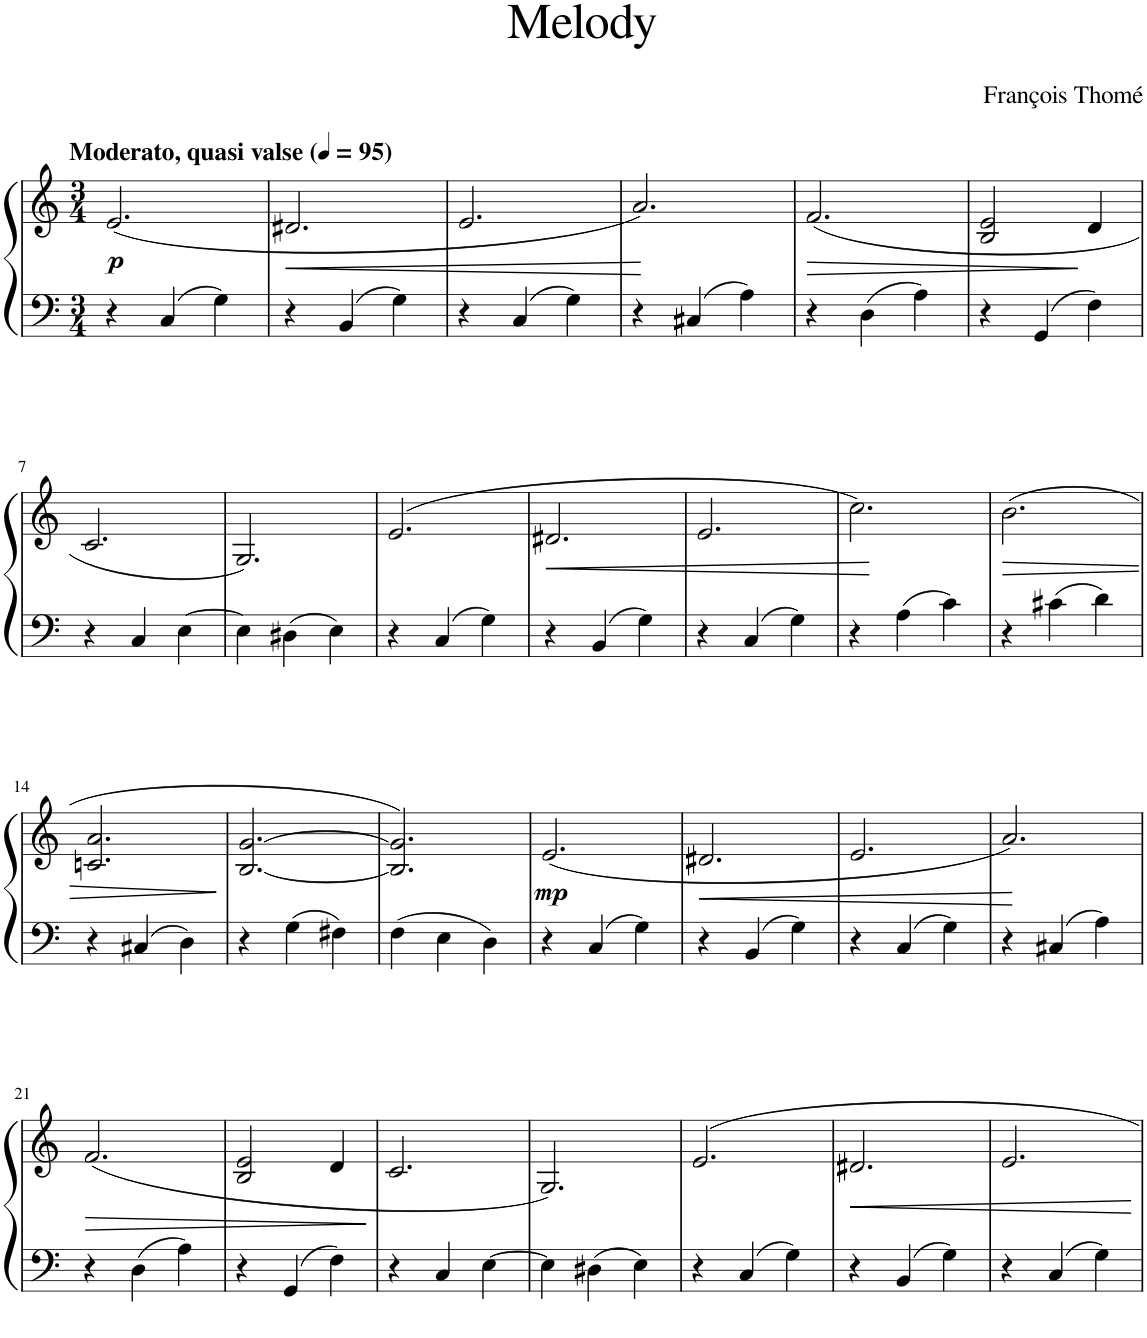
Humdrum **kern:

**kern	**kern	**dynam
*part1	*part1	*part1
*staff2	*staff1	*staff1/2
*I"Piano	*	*
*I'Pno.	*	*
*clefF4	*clefG2	*
*k[]	*k[]	*
*M3/4	*M3/4	*
*MM95	*MM95	*
=1	=1	=1
!	!LO:TX:a:B:t=Moderato, quasi valse	!
!	!	!LO:DY:b
4r	(2.e/	p
4C/	.	.
4G\	.	.
=2	=2	=2
!	!	!LO:HP:b
4r	2.d#X/	<
4BB/	.	.
4G\	.	.
=3	=3	=3
4r	2.e/	.
4C/	.	.
4G\	.	.
=4	=4	=4
4r	2.a/)	.
4C#X/	.	.
4A\	.	.
.	.	[
=5	=5	=5
!	!	!LO:HP:b
4r	(2.f/	>
4D\	.	.
4A\	.	.
=6	=6	=6
4r	2B/ 2e/	.
4GG/	.	.
4F\	4d/	]
!!LO:LB:g=z
=7	=7	=7
4r	2.c/	.
4C/	.	.
[4E\	.	.
=8	=8	=8
4E\]	2.G/)	.
4D#X\	.	.
4E\	.	.
=9	=9	=9
4r	(2.e/	.
4C/	.	.
4G\	.	.
=10	=10	=10
!	!	!LO:HP:b
4r	2.d#X/	<
4BB/	.	.
4G\	.	.
=11	=11	=11
4r	2.e/	.
4C/	.	.
4G\	.	.
=12	=12	=12
4r	2.cc\)	.
4A\	.	.
4c\	.	.
.	.	[
=13	=13	=13
!	!	!LO:HP:b
4r	(2.b\	>
4c#X\	.	.
4d\	.	.
!!LO:LB:g=z
=14	=14	=14
4r	2.cn/ 2.a/	.
4C#X/	.	.
4D\	.	.
.	.	]
=15	=15	=15
4r	[2.B/ [2.g/	.
4G\	.	.
4F#X\	.	.
=16	=16	=16
4F\	2.B/] 2.g/])	.
4E\	.	.
4D\	.	.
=17	=17	=17
!	!	!LO:DY:b
4r	(2.e/	mp
4C/	.	.
4G\	.	.
=18	=18	=18
!	!	!LO:HP:b
4r	2.d#X/	<
4BB/	.	.
4G\	.	.
=19	=19	=19
4r	2.e/	.
4C/	.	.
4G\	.	.
=20	=20	=20
4r	2.a/)	.
4C#X/	.	.
4A\	.	.
.	.	[
!!LO:LB:g=z
=21	=21	=21
!	!	!LO:HP:b
4r	(2.f/	>
4D\	.	.
4A\	.	.
=22	=22	=22
4r	2B/ 2e/	.
4GG/	.	.
4F\	4d/	.
.	.	]
=23	=23	=23
4r	2.c/	.
4C/	.	.
[4E\	.	.
=24	=24	=24
4E\]	2.G/)	.
4D#X\	.	.
4E\	.	.
=25	=25	=25
4r	2.e/	.
4C/	.	.
4G\	.	.
=26	=26	=26
!	!	!LO:HP:b
4r	2.d#X/	<
4BB/	.	.
4G\	.	.
=27	=27	=27
4r	2.e/	.
4C/	.	.
4G\	.	.
.	.	[
=	=	=
*-	*-	*-
